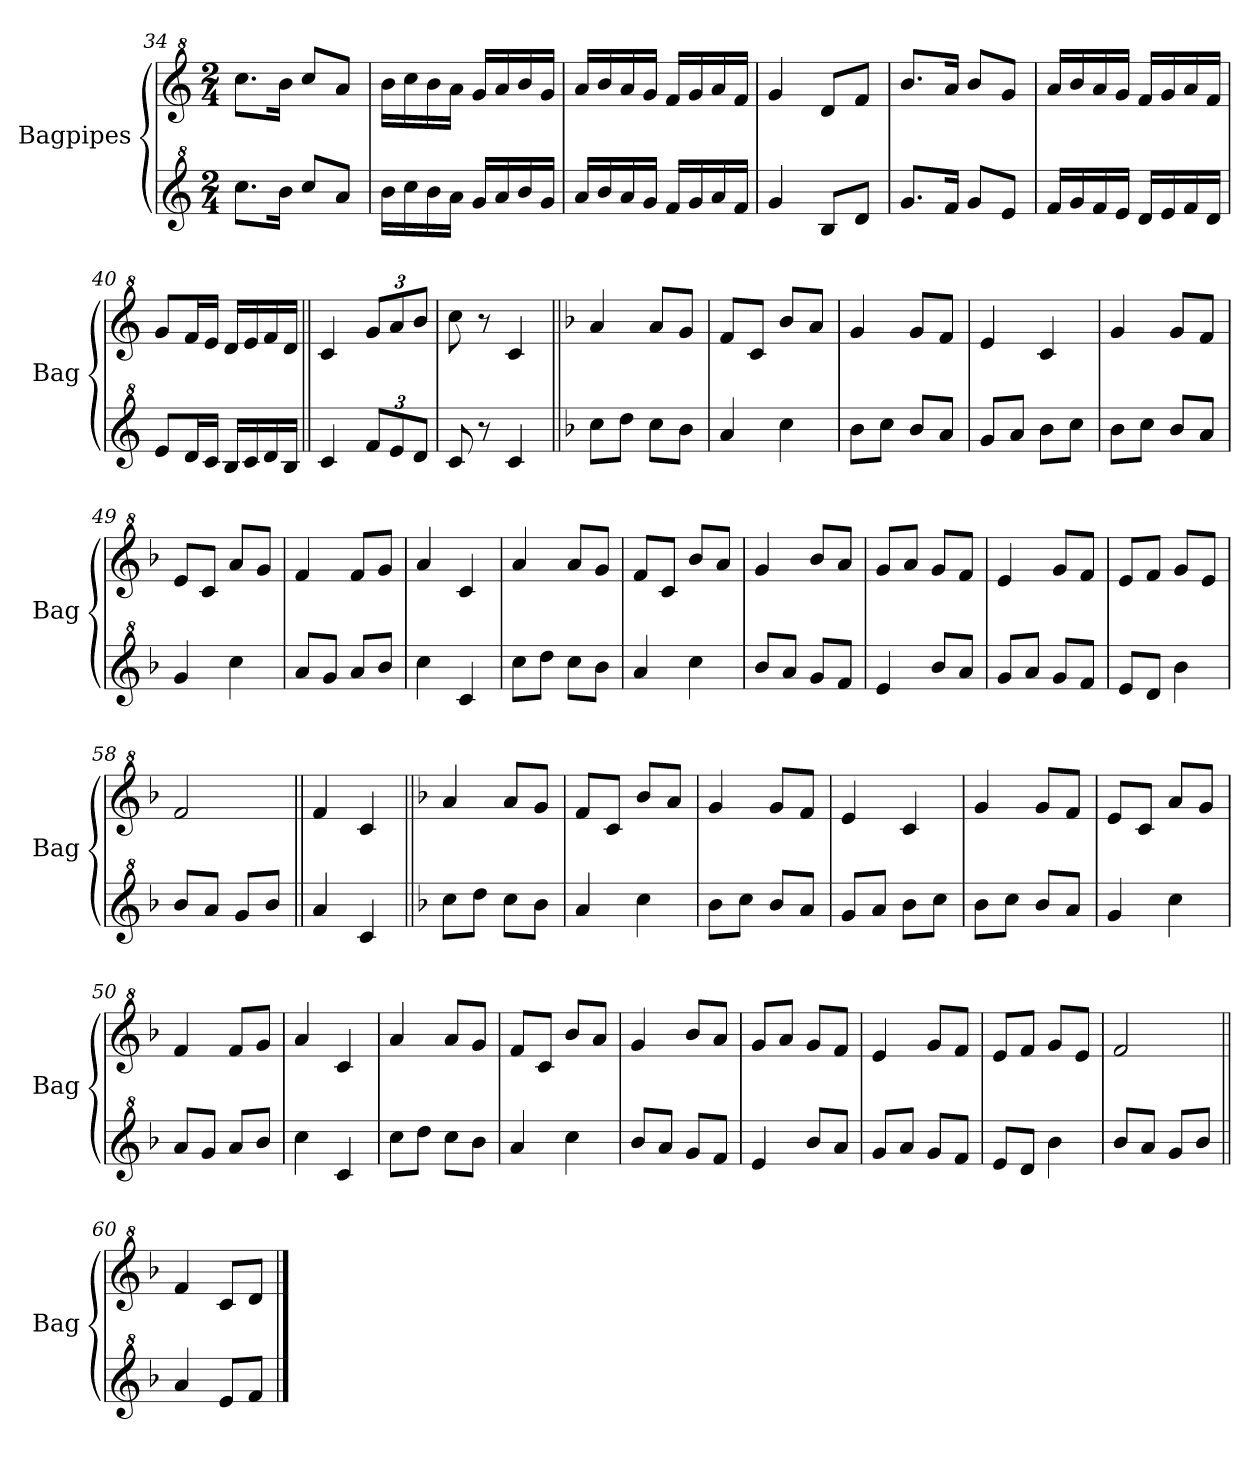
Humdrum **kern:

**kern	**kern
*part2	*part1
*staff2	*staff1
*I"Bagpipes	*I"Bagpipes
*I'Bag	*I'Bag
*clefG^2	*clefG^2
*k[]	*k[]
*C:	*C:
*M2/4	*M2/4
=34||	=34||
8.ccc\L	8.ccc\L
16bb\Jk	16bb\Jk
8ccc/L	8ccc/L
8aa/J	8aa/J
=35	=35
16bb\LL	16bb\LL
16ccc\	16ccc\
16bb\	16bb\
16aa\JJ	16aa\JJ
16gg/LL	16gg/LL
16aa/	16aa/
16bb/	16bb/
16gg/JJ	16gg/JJ
=36	=36
16aa/LL	16aa/LL
16bb/	16bb/
16aa/	16aa/
16gg/JJ	16gg/JJ
16ff/LL	16ff/LL
16gg/	16gg/
16aa/	16aa/
16ff/JJ	16ff/JJ
=37	=37
4gg/	4gg/
8b/L	8dd/L
8dd/J	8ff/J
=38	=38
8.gg/L	8.bb/L
16ff/Jk	16aa/Jk
8gg/L	8bb/L
8ee/J	8gg/J
=39	=39
16ff/LL	16aa/LL
16gg/	16bb/
16ff/	16aa/
16ee/JJ	16gg/JJ
16dd/LL	16ff/LL
16ee/	16gg/
16ff/	16aa/
16dd/JJ	16ff/JJ
!!LO:LB:g=z
=40	=40
8ee/L	8gg/L
16dd/L	16ff/L
16cc/JJ	16ee/JJ
16b/LL	16dd/LL
16cc/	16ee/
16dd/	16ff/
16b/JJ	16dd/JJ
=42||	=42||
4cc/	4cc/
*Xbrackettup	*Xbrackettup
12ff/L	12gg/L
12ee/	12aa/
12dd/J	12bb/J
=43	=43
8cc/	8ccc\
8r	8r
4cc/	4cc/
=44||	=44||
*k[b-]	*k[b-]
*F:	*F:
8ccc\L	4aa/
8ddd\J	.
8ccc\L	8aa/L
8bb-\J	8gg/J
=45	=45
4aa/	8ff/L
.	8cc/J
4ccc\	8bb-/L
.	8aa/J
=46	=46
8bb-\L	4gg/
8ccc\J	.
8bb-/L	8gg/L
8aa/J	8ff/J
=47	=47
8gg/L	4ee/
8aa/J	.
8bb-\L	4cc/
8ccc\J	.
=48	=48
8bb-\L	4gg/
8ccc\J	.
8bb-/L	8gg/L
8aa/J	8ff/J
!!LO:LB:g=z
=49	=49
4gg/	8ee/L
.	8cc/J
4ccc\	8aa/L
.	8gg/J
=50	=50
8aa/L	4ff/
8gg/J	.
8aa/L	8ff/L
8bb-/J	8gg/J
=51	=51
4ccc\	4aa/
4cc/	4cc/
=52	=52
8ccc\L	4aa/
8ddd\J	.
8ccc\L	8aa/L
8bb-\J	8gg/J
=53	=53
4aa/	8ff/L
.	8cc/J
4ccc\	8bb-/L
.	8aa/J
=54	=54
8bb-/L	4gg/
8aa/J	.
8gg/L	8bb-/L
8ff/J	8aa/J
=55	=55
4ee/	8gg/L
.	8aa/J
8bb-/L	8gg/L
8aa/J	8ff/J
=56	=56
8gg/L	4ee/
8aa/J	.
8gg/L	8gg/L
8ff/J	8ff/J
=57	=57
8ee/L	8ee/L
8dd/J	8ff/J
4bb-\	8gg/L
.	8ee/J
=58	=58
8bb-/L	2ff/
8aa/J	.
8gg/L	.
8bb-/J	.
=59||	=59||
4aa/	4ff/
4cc/	4cc/
=44||	=44||
*k[b-]	*k[b-]
*F:	*F:
8ccc\L	4aa/
8ddd\J	.
8ccc\L	8aa/L
8bb-\J	8gg/J
=45	=45
4aa/	8ff/L
.	8cc/J
4ccc\	8bb-/L
.	8aa/J
=46	=46
8bb-\L	4gg/
8ccc\J	.
8bb-/L	8gg/L
8aa/J	8ff/J
=47	=47
8gg/L	4ee/
8aa/J	.
8bb-\L	4cc/
8ccc\J	.
=48	=48
8bb-\L	4gg/
8ccc\J	.
8bb-/L	8gg/L
8aa/J	8ff/J
!!LO:LB:g=z
=49	=49
4gg/	8ee/L
.	8cc/J
4ccc\	8aa/L
.	8gg/J
=50	=50
8aa/L	4ff/
8gg/J	.
8aa/L	8ff/L
8bb-/J	8gg/J
=51	=51
4ccc\	4aa/
4cc/	4cc/
=52	=52
8ccc\L	4aa/
8ddd\J	.
8ccc\L	8aa/L
8bb-\J	8gg/J
=53	=53
4aa/	8ff/L
.	8cc/J
4ccc\	8bb-/L
.	8aa/J
=54	=54
8bb-/L	4gg/
8aa/J	.
8gg/L	8bb-/L
8ff/J	8aa/J
=55	=55
4ee/	8gg/L
.	8aa/J
8bb-/L	8gg/L
8aa/J	8ff/J
=56	=56
8gg/L	4ee/
8aa/J	.
8gg/L	8gg/L
8ff/J	8ff/J
=57	=57
8ee/L	8ee/L
8dd/J	8ff/J
4bb-\	8gg/L
.	8ee/J
=58	=58
8bb-/L	2ff/
8aa/J	.
8gg/L	.
8bb-/J	.
!!LO:PB:g=z
=60||	=60||
4aa/	4ff/
8ee/L	8cc/L
8ff/J	8dd/J
==	==
*-	*-
